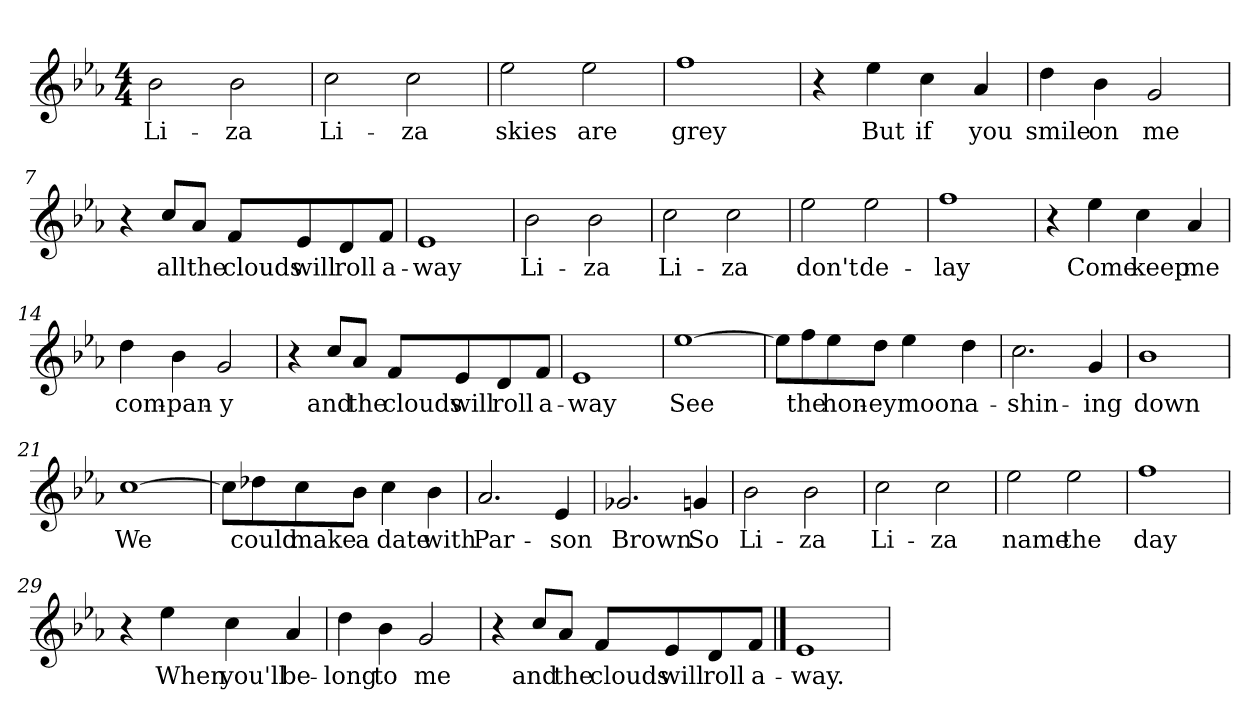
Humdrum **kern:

**kern	**text
*part1	*part1
*staff1	*staff1
*clefG2	*
*k[b-e-a-]	*
*E-:	*
*M4/4	*
=1	=1
2b-\	Li-
2b-\	-za
=2	=2
2cc\	Li-
2cc\	-za
=3	=3
2ee-\	skies
2ee-\	are
=4	=4
1ff	grey
!!LO:LB:g=z
=5	=5
4r	.
4ee-\	But
4cc\	if
4a-/	you
=6	=6
4dd\	smile
4b-\	on
2g/	me
=7	=7
4r	.
8cc/L	all
8a-/J	the
8f/L	clouds
8e-/	will
8d/	roll
8f/J	a-
=8	=8
1e-	-way
!!LO:LB:g=z
=9	=9
2b-\	Li-
2b-\	-za
=10	=10
2cc\	Li-
2cc\	-za
=11	=11
2ee-\	don't
2ee-\	de-
=12	=12
1ff	-lay
!!LO:LB:g=z
=13	=13
4r	.
4ee-\	Come
4cc\	keep
4a-/	me
=14	=14
4dd\	com-
4b-\	-pan-
2g/	-y
=15	=15
4r	.
8cc/L	and
8a-/J	the
8f/L	clouds
8e-/	will
8d/	roll
8f/J	a-
=16	=16
1e-	-way
!!LO:LB:g=z
=17	=17
[1ee-	See
=18	=18
8ee-\L]	.
8ff\	the
8ee-\	hon-
8dd\J	-ey
4ee-\	moon
4dd\	a-
=19	=19
2.cc\	-shin-
4g/	-ing
=20	=20
1b-	down
!!LO:LB:g=z
=21	=21
[1cc	We
=22	=22
8cc\L]	.
8dd-X\	could
8cc\	make
8b-\J	a
4cc\	date
4b-\	with
=23	=23
2.a-/	Par-
4e-/	-son
=24	=24
2.g-X/	Brown
4gn/	So
!!LO:LB:g=z
=25	=25
2b-\	Li-
2b-\	-za
=26	=26
2cc\	Li-
2cc\	-za
=27	=27
2ee-\	name
2ee-\	the
=28	=28
1ff	day
!!LO:LB:g=z
=29	=29
4r	.
4ee-\	When
4cc\	you'll
4a-/	be-
=30	=30
4dd\	-long
4b-\	to
2g/	me
=31	=31
4r	.
8cc/L	and
8a-/J	the
8f/L	clouds
8e-/	will
8d/	roll
8f/J	a-
==32	==32
1e-	-way.
=	=
*-	*-
